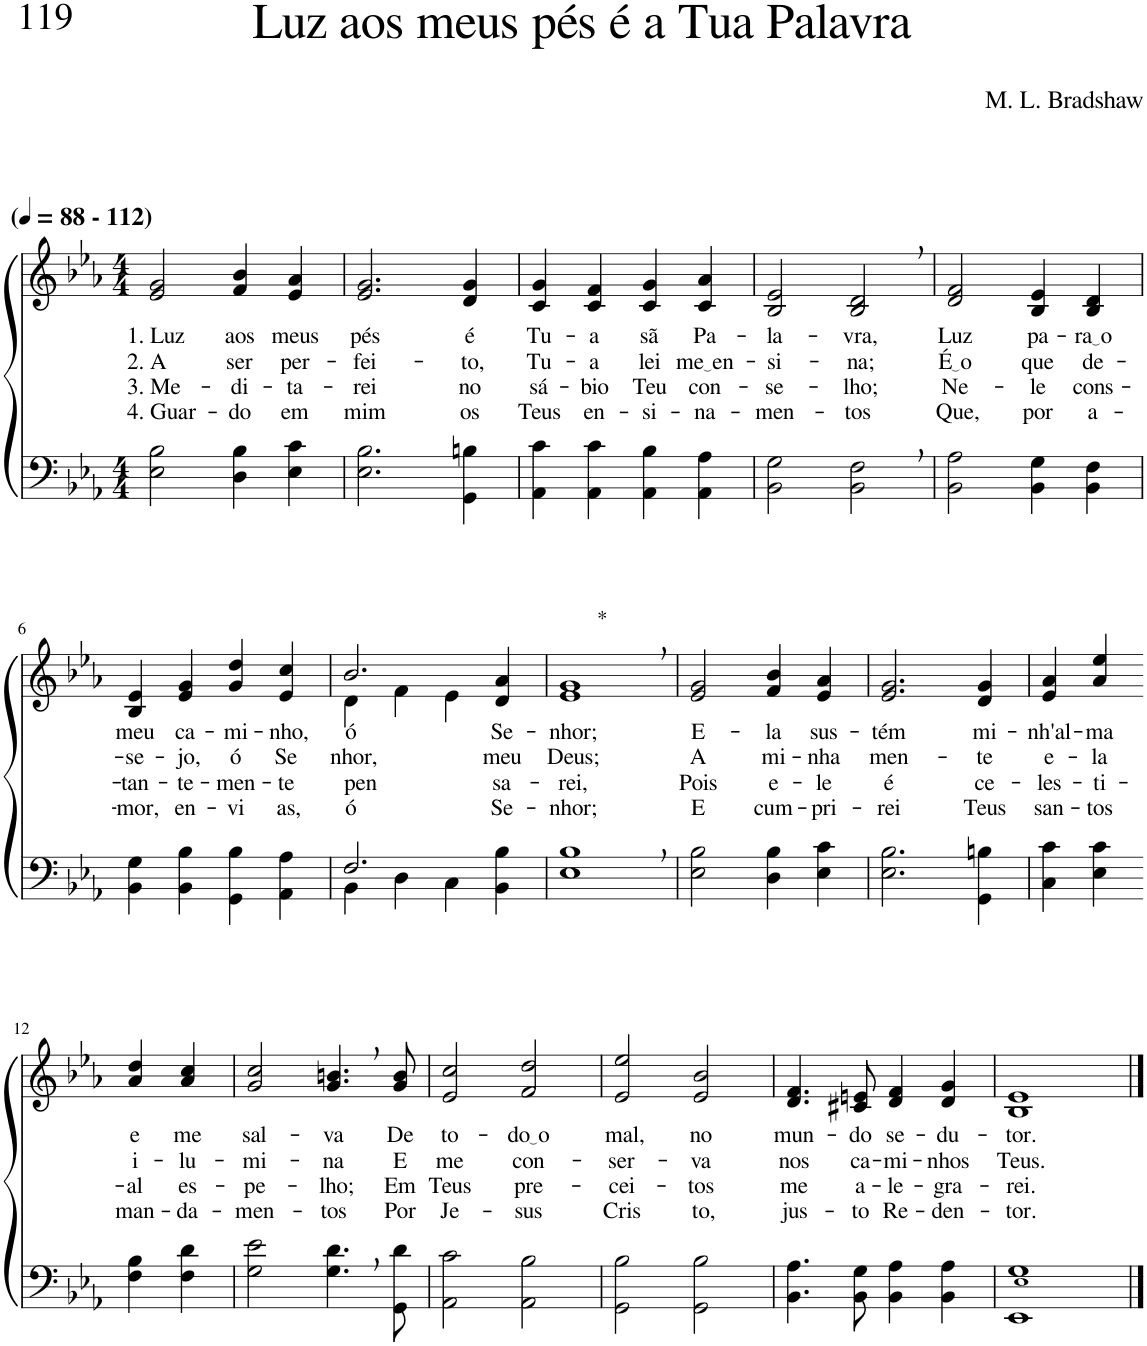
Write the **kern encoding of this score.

**kern	**kern	**text	**text	**text	**text
*part2	*part1	*part1	*part1	*part1	*part1
*staff2	*staff1	*staff1	*staff1	*staff1	*staff1
*I"Parte III e IV	*I"Parte I e II	*	*	*	*
*clefF4	*clefG2	*	*	*	*
*k[b-e-a-]	*k[b-e-a-]	*	*	*	*
*M4/4	*M4/4	*	*	*	*
*MM88	*MM88	*	*	*	*
=1	=1	=1	=1	=1	=1
!	!LO:TX:a:B:t=(	!	!	!	!
!	!LO:TX:a:B:t=- 112)	!	!	!	!
!	!	!LO:LY:b	!LO:LY:b	!LO:LY:b	!LO:LY:b
2E-\ 2B-\	2e-/ 2g/	1. Luz	2. A	3. Me-	4. Guar-
!	!	!LO:LY:b	!LO:LY:b	!LO:LY:b	!LO:LY:b
4D\ 4B-\	4f/ 4b-/	aos	ser	-di-	-do
!	!	!LO:LY:b	!LO:LY:b	!LO:LY:b	!LO:LY:b
4E-\ 4c\	4e-/ 4a-/	meus	per-	-ta-	em
=2	=2	=2	=2	=2	=2
!	!	!LO:LY:b	!LO:LY:b	!LO:LY:b	!LO:LY:b
2.E-\ 2.B-\	2.e-/ 2.g/	pés	-fei-	-rei	mim
!	!	!LO:LY:b	!LO:LY:b	!LO:LY:b	!LO:LY:b
4GG\ 4Bn\	4d/ 4g/	é	-to,	no	os
=3	=3	=3	=3	=3	=3
!	!	!LO:LY:b	!LO:LY:b	!LO:LY:b	!LO:LY:b
4AA-\ 4c\	4c/ 4g/	Tu-	Tu-	sá-	Teus
!	!	!LO:LY:b	!LO:LY:b	!LO:LY:b	!LO:LY:b
4AA-\ 4c\	4c/ 4f/	-a	-a	-bio	en-
!	!	!LO:LY:b	!LO:LY:b	!LO:LY:b	!LO:LY:b
4AA-\ 4B-\	4c/ 4g/	sã	lei	Teu	-si-
!	!	!LO:LY:b	!LO:LY:b	!LO:LY:b	!LO:LY:b
4AA-\ 4A-\	4c/ 4a-/	Pa-	me en	con-	-na-
=4	=4	=4	=4	=4	=4
!	!	!LO:LY:b	!LO:LY:b	!LO:LY:b	!LO:LY:b
2BB-\ 2G\	2B-/ 2e-/	-la-	-si-	-se-	-men-
!	!	!LO:LY:b	!LO:LY:b	!LO:LY:b	!LO:LY:b
2BB-\, 2F\,	2B-/, 2d/,	-vra,	-na;	-lho;	-tos
=5	=5	=5	=5	=5	=5
!	!	!LO:LY:b	!LO:LY:b	!LO:LY:b	!LO:LY:b
2BB-\ 2A-\	2d/ 2f/	Luz	É o	Ne-	Que,
!	!	!LO:LY:b	!LO:LY:b	!LO:LY:b	!LO:LY:b
4BB-\ 4G\	4B-/ 4e-/	pa-	que	-le	por
!	!	!LO:LY:b	!LO:LY:b	!LO:LY:b	!LO:LY:b
4BB-\ 4F\	4B-/ 4d/	ra o	de-	cons-	a-
!!LO:LB:g=z
=6	=6	=6	=6	=6	=6
!	!	!LO:LY:b	!LO:LY:b	!LO:LY:b	!LO:LY:b
4BB-\ 4G\	4B-/ 4e-/	meu	-se-	-tan-	-mor,
!	!	!LO:LY:b	!LO:LY:b	!LO:LY:b	!LO:LY:b
4BB-\ 4B-\	4e-/ 4g/	ca-	-jo,	-te-	en-
!	!	!LO:LY:b	!LO:LY:b	!LO:LY:b	!LO:LY:b
4GG\ 4B-\	4g/ 4dd/	-mi-	ó	-men-	-vi
!	!	!LO:LY:b	!LO:LY:b	!LO:LY:b	!LO:LY:b
4AA-\ 4A-\	4e-/ 4cc/	-nho,	Se-	-te	as,
=7	=7	=7	=7	=7	=7
*^	*^	*	*	*	*
!	!	!	!	!LO:LY:b	!LO:LY:b	!LO:LY:b	!LO:LY:b
2.F/	4BB-\	2.b-/	4d\	ó	-nhor,	pen-	ó
.	4D\	.	4f\	.	.	.	.
.	4C\	.	4e-\	.	.	.	.
!	!	!	!	!LO:LY:b	!LO:LY:b	!LO:LY:b	!LO:LY:b
4ryy	4BB-\ 4B-\	4d/ 4a-/	4ryy	Se-	meu	-sa-	Se-
=8	=8	=8	=8	=8	=8	=8	=8
!	!	!LO:TX:a:t=*	!	!	!	!	!
!	!	!	!	!LO:LY:b	!LO:LY:b	!LO:LY:b	!LO:LY:b
*v	*v	*	*	*	*	*	*
*	*v	*v	*	*	*	*
1E-, 1B-,	1e-, 1g,	-nhor;	Deus;	-rei,	-nhor;
=9	=9	=9	=9	=9	=9
!	!	!LO:LY:b	!LO:LY:b	!LO:LY:b	!LO:LY:b
2E-\ 2B-\	2e-/ 2g/	E-	A	Pois	E
!	!	!LO:LY:b	!LO:LY:b	!LO:LY:b	!LO:LY:b
4D\ 4B-\	4f/ 4b-/	-la	mi-	e-	cum-
!	!	!LO:LY:b	!LO:LY:b	!LO:LY:b	!LO:LY:b
4E-\ 4c\	4e-/ 4a-/	sus-	-nha	-le	-pri-
=10	=10	=10	=10	=10	=10
!	!	!LO:LY:b	!LO:LY:b	!LO:LY:b	!LO:LY:b
2.E-\ 2.B-\	2.e-/ 2.g/	-tém	men-	é	-rei
!	!	!LO:LY:b	!LO:LY:b	!LO:LY:b	!LO:LY:b
4GG\ 4Bn\	4d/ 4g/	mi-	-te	ce-	Teus
=11	=11	=11	=11	=11	=11
!	!	!LO:LY:b	!LO:LY:b	!LO:LY:b	!LO:LY:b
4C\ 4c\	4e-/ 4a-/	-nh'al-	e-	-les-	san-
!	!	!LO:LY:b	!LO:LY:b	!LO:LY:b	!LO:LY:b
4E-\ 4c\	4a-/ 4ee-/	-ma	-la	-ti-	-tos
!!LO:LB:g=z
=12-	=12-	=12-	=12-	=12-	=12-
!	!	!LO:LY:b	!LO:LY:b	!LO:LY:b	!LO:LY:b
4F\ 4B-\	4a-/ 4dd/	e	i-	-al	man-
!	!	!LO:LY:b	!LO:LY:b	!LO:LY:b	!LO:LY:b
4F\ 4d\	4a-/ 4cc/	me	-lu-	es-	-da-
=13	=13	=13	=13	=13	=13
!	!	!LO:LY:b	!LO:LY:b	!LO:LY:b	!LO:LY:b
2G\ 2e-\	2g/ 2cc/	sal-	-mi-	-pe-	-men-
!	!	!LO:LY:b	!LO:LY:b	!LO:LY:b	!LO:LY:b
4.G\, 4.d\,	4.g/, 4.bn/,	-va	-na	-lho;	-tos
!	!	!LO:LY:b	!LO:LY:b	!LO:LY:b	!LO:LY:b
8GG\ 8d\	8g/ 8b/	De	E	Em	Por
=14	=14	=14	=14	=14	=14
!	!	!LO:LY:b	!LO:LY:b	!LO:LY:b	!LO:LY:b
2AA-\ 2c\	2e-/ 2cc/	to-	me	Teus	Je-
!	!	!LO:LY:b	!LO:LY:b	!LO:LY:b	!LO:LY:b
2AA-\ 2B-\	2f/ 2dd/	do o	con-	pre-	-sus
=15	=15	=15	=15	=15	=15
!	!	!LO:LY:b	!LO:LY:b	!LO:LY:b	!LO:LY:b
2GG\ 2B-\	2e-/ 2ee-/	mal,	-ser-	-cei-	Cris
!	!	!LO:LY:b	!LO:LY:b	!LO:LY:b	!LO:LY:b
2GG\ 2B-\	2e-/ 2b-/	no	-va	-tos	to,
=16	=16	=16	=16	=16	=16
!	!	!LO:LY:b	!LO:LY:b	!LO:LY:b	!LO:LY:b
4.BB-\ 4.A-\	4.d/ 4.f/	mun-	nos	me	jus-
!	!	!LO:LY:b	!LO:LY:b	!LO:LY:b	!LO:LY:b
8BB-\ 8G\	8c#X/ 8en/	-do	ca-	a-	-to
!	!	!LO:LY:b	!LO:LY:b	!LO:LY:b	!LO:LY:b
4BB-\ 4A-\	4d/ 4f/	se-	-mi-	-le-	Re-
!	!	!LO:LY:b	!LO:LY:b	!LO:LY:b	!LO:LY:b
4BB-\ 4A-\	4d/ 4g/	-du-	-nhos	-gra-	-den-
=17	=17	=17	=17	=17	=17
!	!	!LO:LY:b	!LO:LY:b	!LO:LY:b	!LO:LY:b
1EE- 1E-! 1G	1B- 1e-	-tor.	Teus.	-rei.	-tor.
==	==	==	==	==	==
*-	*-	*-	*-	*-	*-
